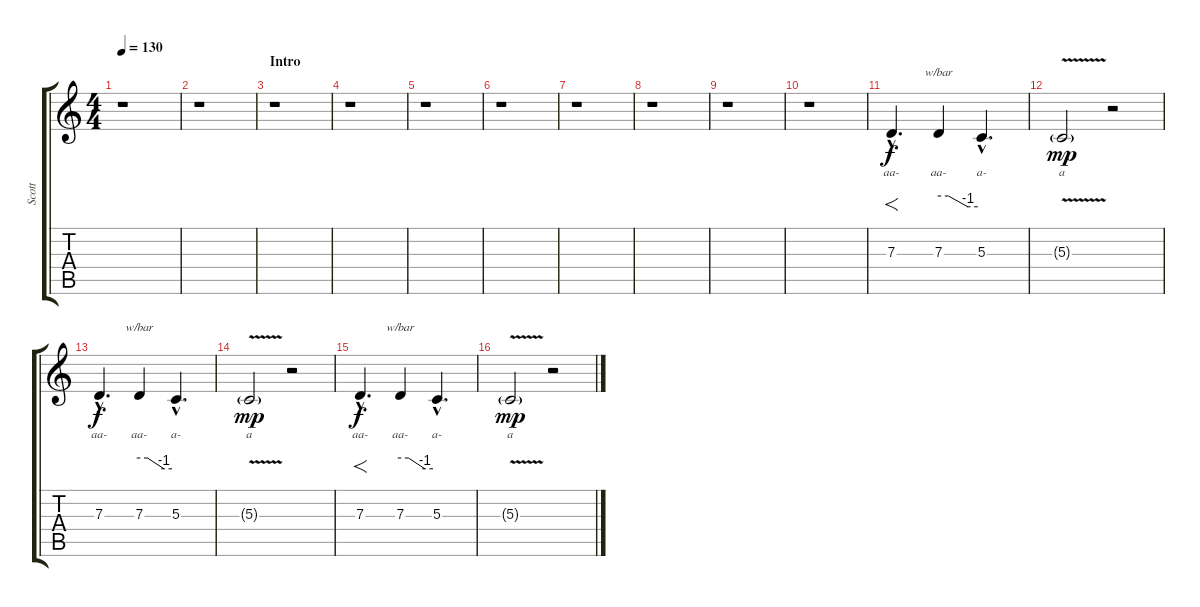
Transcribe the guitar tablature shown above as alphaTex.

\track ("Scott" "Scott") {instrument tenorsax}
\staff {score tabs}
\tuning (E4 B3 G3 D3 A2 E2) {hide}
\ts (4 4)
\tempo 130
\clef g2
\ks c
r.1{dy f instrument tenorsax} |
r.1 |
\section ("" "Intro")
r.1 |
r.1 |
r.1 |
r.1 |
r.1 |
r.1 |
r.1 |
r.1 |
7.3{hac}.4{f d lyrics (0 "aa-") lyrics (1 "") lyrics (2 "") lyrics (3 "") lyrics (4 "")} 7.3.4{tbe (custom default 0 0 15 0 45 -4 60 -4) lyrics (0 "aa-") lyrics (1 "") lyrics (2 "") lyrics (3 "") lyrics (4 "")} 5.3{hac}.4{d lyrics (0 "a-") lyrics (1 "") lyrics (2 "") lyrics (3 "") lyrics (4 "")} |
5.3{v g}.2{lyrics (0 "a") lyrics (1 "") lyrics (2 "") lyrics (3 "") lyrics (4 "") dy mp} r.2 |
7.3{hac}.4{d lyrics (0 "aa-") lyrics (1 "") lyrics (2 "") lyrics (3 "") lyrics (4 "") dy f} 7.3.4{tbe (custom default 0 0 15 0 45 -4 60 -4) lyrics (0 "aa-") lyrics (1 "") lyrics (2 "") lyrics (3 "") lyrics (4 "")} 5.3{hac}.4{d lyrics (0 "a-") lyrics (1 "") lyrics (2 "") lyrics (3 "") lyrics (4 "")} |
5.3{v g}.2{lyrics (0 "a") lyrics (1 "") lyrics (2 "") lyrics (3 "") lyrics (4 "") dy mp} r.2 |
7.3{hac}.4{f d lyrics (0 "aa-") lyrics (1 "") lyrics (2 "") lyrics (3 "") lyrics (4 "") dy f} 7.3.4{tbe (custom default 0 0 15 0 45 -4 60 -4) lyrics (0 "aa-") lyrics (1 "") lyrics (2 "") lyrics (3 "") lyrics (4 "")} 5.3{hac}.4{d lyrics (0 "a-") lyrics (1 "") lyrics (2 "") lyrics (3 "") lyrics (4 "")} |
5.3{v g}.2{lyrics (0 "a") lyrics (1 "") lyrics (2 "") lyrics (3 "") lyrics (4 "") dy mp} r.2
